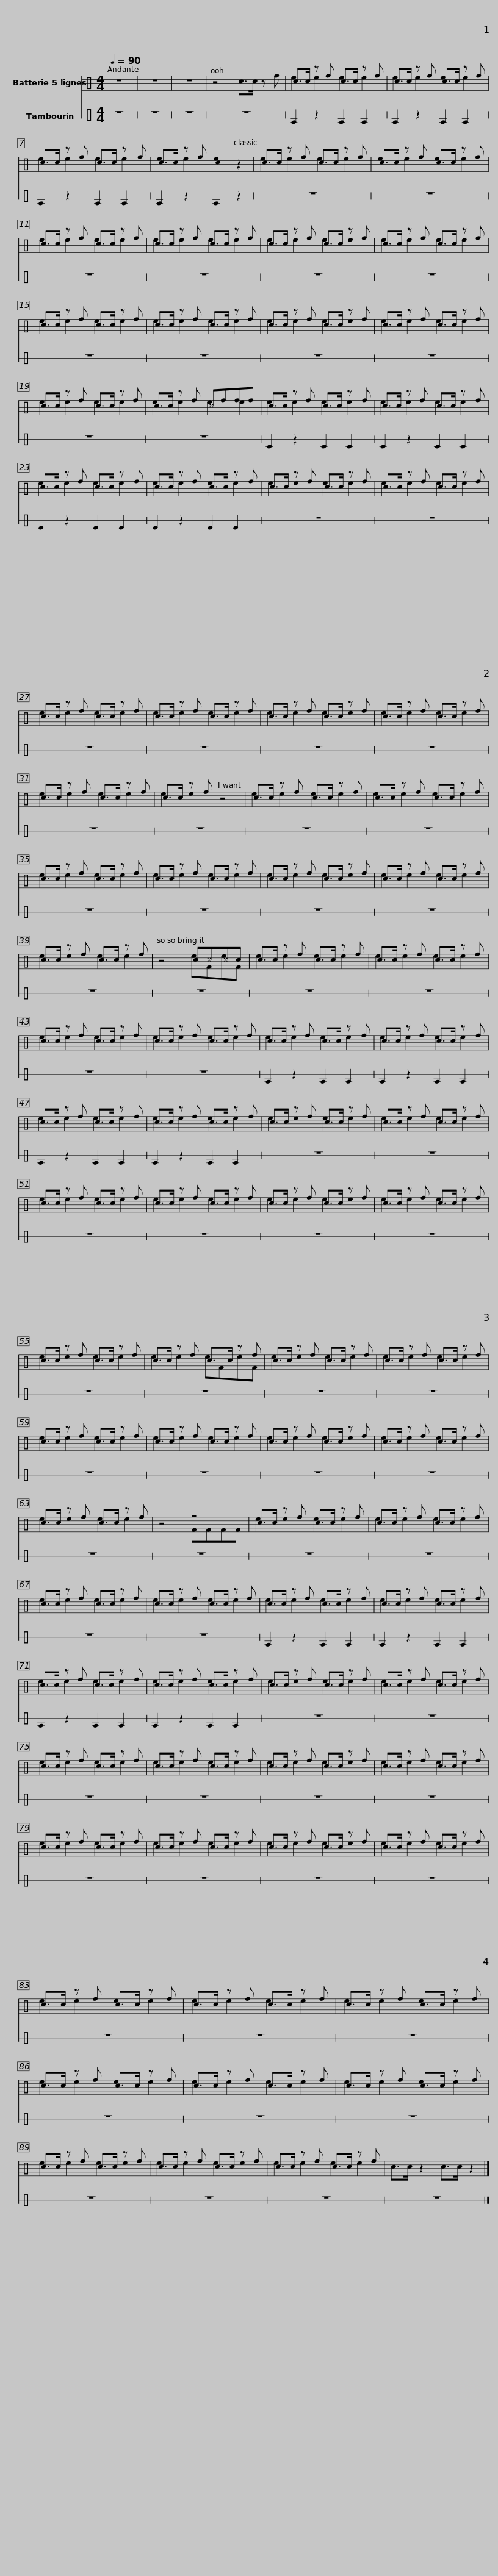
X:1
%%score ( 1 2 ) 3
L:1/8
Q:1/4=90
M:4/4
I:linebreak $
K:C
V:1 perc
K:none
V:2 perc
K:none
V:3 perc stafflines=1
K:none
V:1
 z8 | z8 | z8 | z4 c>c z f | c>c z f c>c z f |$ %5
 c>c z f c>c z f | c>c z f c>c z f | c>c z f c2 z2 |$ c>c z f c>c z f | c>c z f c>c z f | %10
 c>c z f c>c z f | c>c z f c>c z f |$ c>c z f c>c z f | c>c z f c>c z f | c>c z f c>c z f | %15
 c>c z f c>c z f |$ c>c z f c>c z f | c>c z f c>c z f | c>c z f c>c z f | c>c z f ^cfff |$ %20
 c>c z f c>c z f | c>c z f c>c z f | c>c z f c>c z f | c>c z f c>c z f |$ c>c z f c>c z f | %25
 c>c z f c>c z f | c>c z f c>c z f | c>c z f c>c z f |$ c>c z f c>c z f | c>c z f c>c z f | %30
 c>c z f c>c z f | c>c z f z4 |$ c>c z f c>c z f | c>c z f c>c z f | c>c z f c>c z f | %35
 c>c z f c>c z f |$ c>c z f c>c z f | c>c z f c>c z f | c>c z f c>c z f | z4 c^c^cc |$ %40
 c>c z f c>c z f | c>c z f c>c z f | c>c z f c>c z f | c>c z f c>c z f |$ c>c z f c>c z f | %45
 c>c z f c>c z f | c>c z f c>c z f | c>c z f c>c z f |$ c>c z f c>c z f | c>c z f c>c z f | %50
 c>c z f c>c z f | c>c z f c>c z f |$ c>c z f c>c z f | c>c z f c>c z f | c>c z f c>c z f | %55
 c>c z f c>c z f |$ c>c z f c>c z f | c>c z f c>c z f | c>c z f c>c z f | c>c z f c>c z f |$ %60
 c>c z f c>c z f | c>c z f c>c z f | c>c z f c>c z f | z4 z4 |$ c>c z f c>c z f | %65
 c>c z f c>c z f | c>c z f c>c z f | c>c z f c>c z f |$ c>c z f c>c z f | c>c z f c>c z f | %70
 c>c z f c>c z f | c>c z f c>c z f |$ c>c z f c>c z f | c>c z f c>c z f | c>c z f c>c z f | %75
 c>c z f c>c z f |$ c>c z f c>c z f | c>c z f c>c z f | c>c z f c>c z f | c>c z f c>c z f |$ %80
 c>c z f c>c z f | c>c z f c>c z f | c>c z f c>c z f | c>c z f c>c z f |$ c>c z f c>c z f | %85
 c>c z f c>c z f | c>c z f c>c z f | c>c z f c>c z f |$ c>c z f c>c z f | c>c z f c>c z f | %90
 c>c z f c>c z f | c>c z2 c>c z2 |] %92
V:2
 x8 | x8 | x8 | x8 | e2 e2 e2 e2 |$ %5
 e2 e2 e2 e2 | e2 e2 e2 e2 | e2 e2 e2 z2 |$ e2 e2 e2 e2 | e2 e2 e2 e2 | %10
 e2 e2 e2 e2 | e2 e2 e2 e2 |$ e2 e2 e2 e2 | e2 e2 e2 e2 | e2 e2 e2 e2 | %15
 e2 e2 e2 e2 |$ e2 e2 e2 e2 | e2 e2 e2 e2 | e2 e2 e2 e2 | e2 e2 e2 e2 |$ %20
 e2 e2 e2 e2 | e2 e2 e2 e2 | e2 e2 e2 e2 | e2 e2 e2 e2 |$ e2 e2 e2 e2 | %25
 e2 e2 e2 e2 | e2 e2 e2 e2 | e2 e2 e2 e2 |$ e2 e2 e2 e2 | e2 e2 e2 e2 | %30
 e2 e2 e2 e2 | e2 e2 z4 |$ e2 e2 e2 e2 | e2 e2 e2 e2 | e2 e2 e2 e2 | %35
 e2 e2 e2 e2 |$ e2 e2 e2 e2 | e2 e2 e2 e2 | e2 e2 e2 e2 | z4 eFeF |$ %40
 e2 e2 e2 e2 | e2 e2 e2 e2 | e2 e2 e2 e2 | e2 e2 e2 e2 |$ e2 e2 e2 e2 | %45
 e2 e2 e2 e2 | e2 e2 e2 e2 | e2 e2 e2 e2 |$ e2 e2 e2 e2 | e2 e2 e2 e2 | %50
 e2 e2 e2 e2 | e2 e2 e2 e2 |$ e2 e2 e2 e2 | e2 e2 e2 e2 | e2 e2 e2 e2 | %55
 e2 e2 eFeF |$ e2 e2 e2 e2 | e2 e2 e2 e2 | e2 e2 e2 e2 | e2 e2 e2 e2 |$ %60
 e2 e2 e2 e2 | e2 e2 e2 e2 | e2 e2 e2 e2 | z4 FFFF |$ e2 e2 e2 e2 | %65
 e2 e2 e2 e2 | e2 e2 e2 e2 | e2 e2 e2 e2 |$ e2 e2 e2 e2 | e2 e2 e2 e2 | %70
 e2 e2 e2 e2 | e2 e2 e2 e2 |$ e2 e2 e2 e2 | e2 e2 e2 e2 | e2 e2 e2 e2 | %75
 e2 e2 e2 e2 |$ e2 e2 e2 e2 | e2 e2 e2 e2 | e2 e2 e2 e2 | e2 e2 e2 e2 |$ %80
 e2 e2 e2 e2 | e2 e2 e2 e2 | e2 e2 e2 e2 | e2 e2 e2 e2 |$ e2 e2 e2 e2 | %85
 e2 e2 e2 e2 | e2 e2 e2 e2 | e2 e2 e2 e2 |$ e2 e2 e2 e2 | e2 e2 e2 e2 | %90
 e2 e2 e2 e2 | x8 |] %92
V:3
 z8 | z8 | z8 | z8 | E2 z2 E2 E2 |$ %5
 E2 z2 E2 E2 | E2 z2 E2 E2 | E2 z2 E2 z2 |$ z8 | z8 | %10
 z8 | z8 |$ z8 | z8 | z8 | %15
 z8 |$ z8 | z8 | z8 | z8 |$ %20
 E2 z2 E2 E2 | E2 z2 E2 E2 | E2 z2 E2 E2 | E2 z2 E2 E2 |$ z8 | %25
 z8 | z8 | z8 |$ z8 | z8 | %30
 z8 | z8 |$ z8 | z8 | z8 | %35
 z8 |$ z8 | z8 | z8 | z8 |$ %40
 z8 | z8 | z8 | z8 |$ E2 z2 E2 E2 | %45
 E2 z2 E2 E2 | E2 z2 E2 E2 | E2 z2 E2 E2 |$ z8 | z8 | %50
 z8 | z8 |$ z8 | z8 | z8 | %55
 z8 |$ z8 | z8 | z8 | z8 |$ %60
 z8 | z8 | z8 | z8 |$ z8 | %65
 z8 | z8 | z8 |$ E2 z2 E2 E2 | E2 z2 E2 E2 | %70
 E2 z2 E2 E2 | E2 z2 E2 E2 |$ z8 | z8 | z8 | %75
 z8 |$ z8 | z8 | z8 | z8 |$ %80
 z8 | z8 | z8 | z8 |$ z8 | %85
 z8 | z8 | z8 |$ z8 | z8 | %90
 z8 | z8 |] %92
